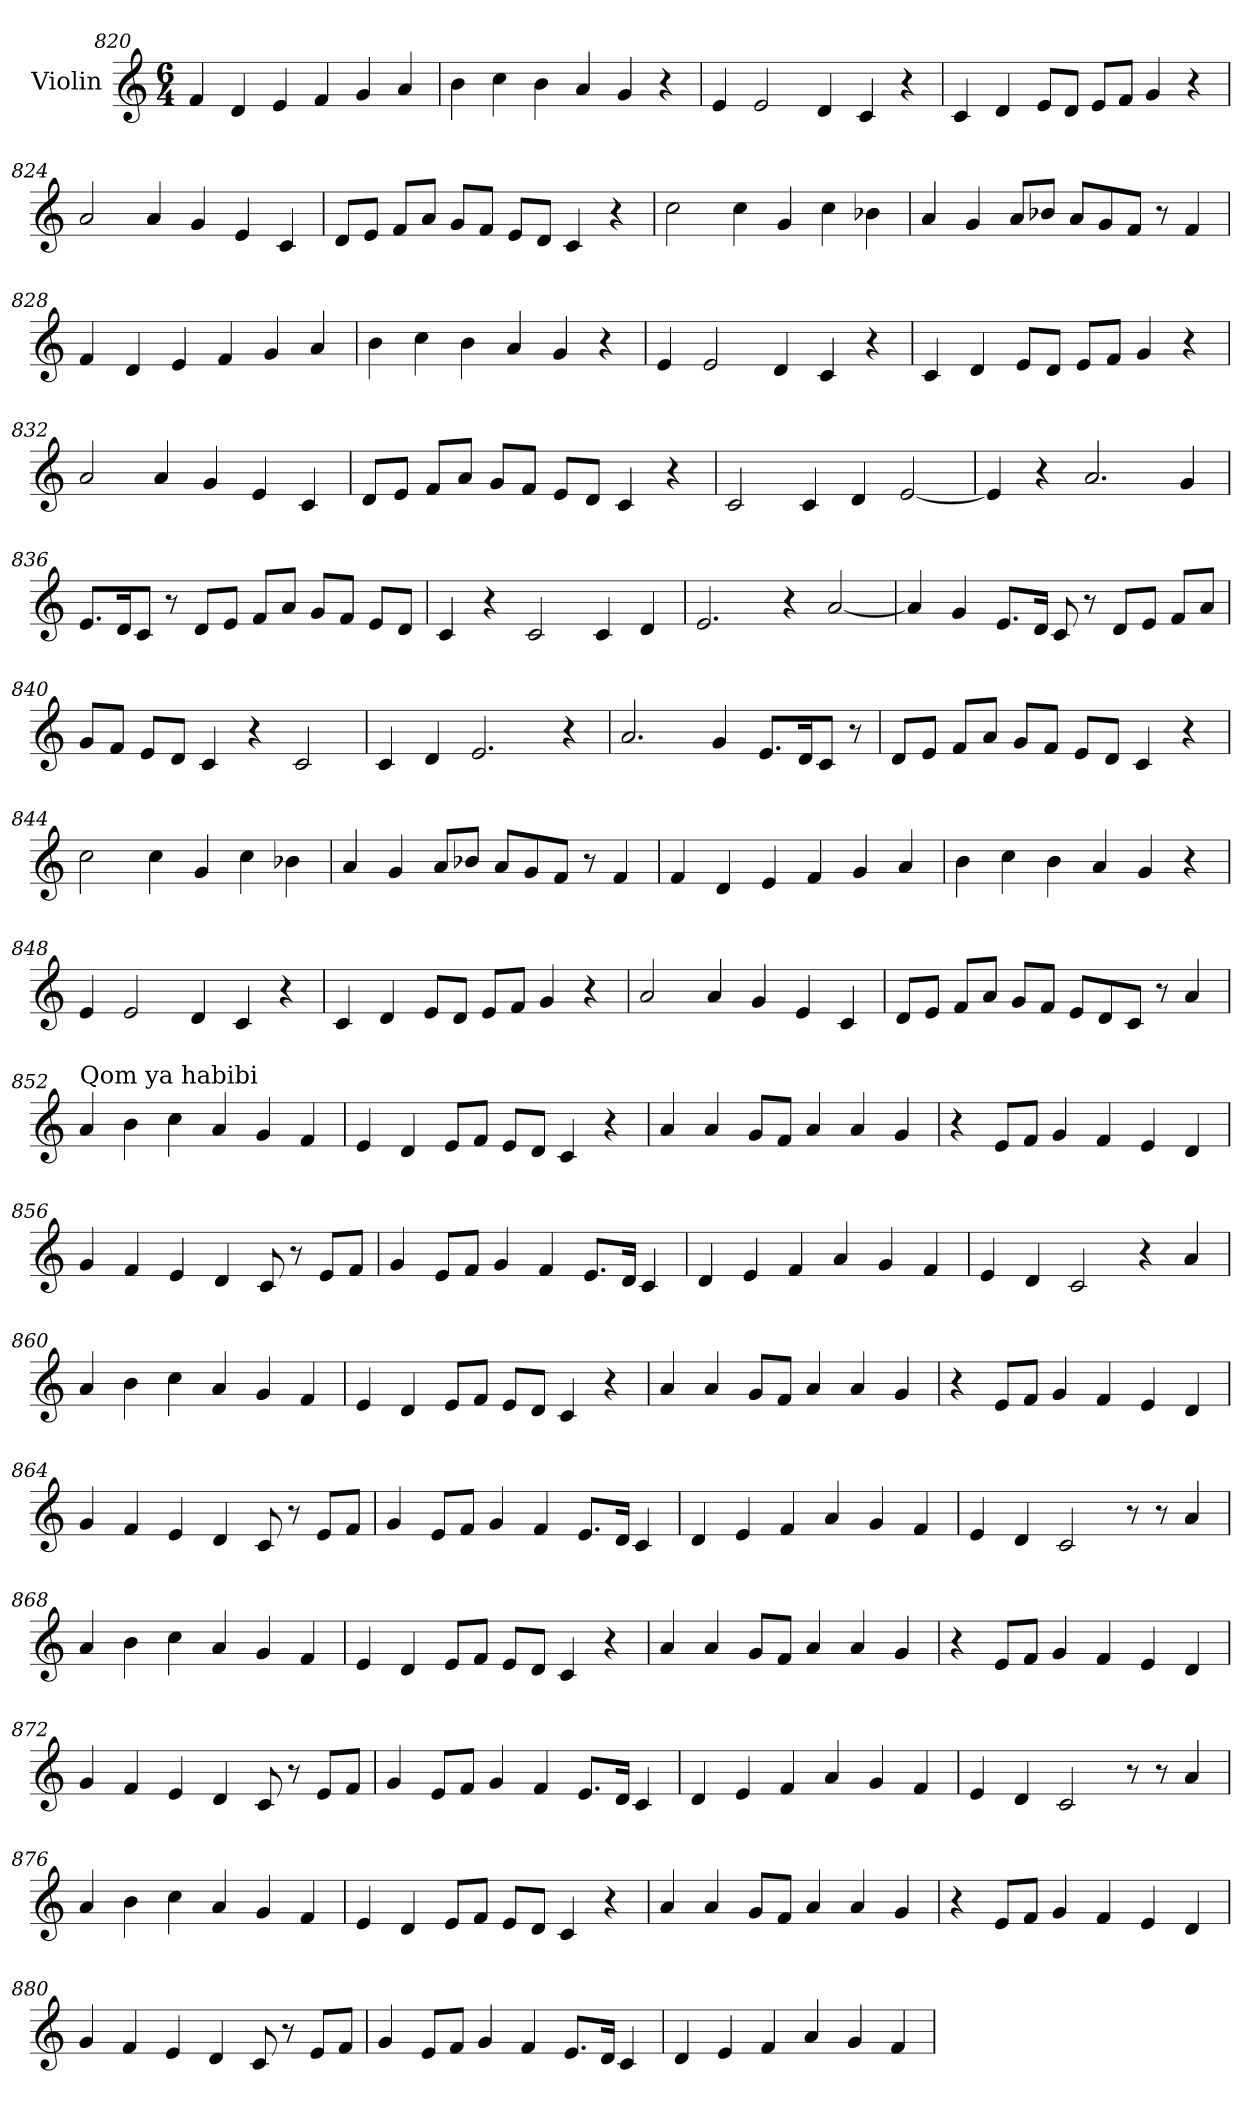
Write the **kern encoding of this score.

**kern
*part1
*staff1
*I"Violin
*clefG2
*k[]
*C:
*M6/4
=820
4f/
4d/
4e/
4f/
4g/
4a/
=821
4b\
4cc\
4b\
4a/
4g/
4r
=822
4e/
2e/
4d/
4c/
4r
!!LO:LB:g=z
=823
4c/
4d/
8e/L
8d/J
8e/L
8f/J
4g/
4r
=824
2a/
4a/
4g/
4e/
4c/
=825
8d/L
8e/J
8f/L
8a/J
8g/L
8f/J
8e/L
8d/J
4c/
4r
=826
2cc\
4cc\
4g/
4cc\
4b-X\
!!LO:LB:g=z
=827
4a/
4g/
8a/L
8b-X/J
8a/L
8g/
8f/J
8r
4f/
=828
4f/
4d/
4e/
4f/
4g/
4a/
=829
4b\
4cc\
4b\
4a/
4g/
4r
=830
4e/
2e/
4d/
4c/
4r
!!LO:LB:g=z
=831
4c/
4d/
8e/L
8d/J
8e/L
8f/J
4g/
4r
=832
2a/
4a/
4g/
4e/
4c/
=833
8d/L
8e/J
8f/L
8a/J
8g/L
8f/J
8e/L
8d/J
4c/
4r
=834
2c/
4c/
4d/
[2e/
!!LO:LB:g=z
=835
4e/]
4r
2.a/
4g/
=836
8.e/L
16d/K
8c/J
8r
8d/L
8e/J
8f/L
8a/J
8g/L
8f/J
8e/L
8d/J
=837
4c/
4r
2c/
4c/
4d/
=838
2.e/
4r
[2a/
!!LO:PB:g=z
=839
4a/]
4g/
8.e/L
16d/Jk
8c/
8r
8d/L
8e/J
8f/L
8a/J
=840
8g/L
8f/J
8e/L
8d/J
4c/
4r
2c/
=841
4c/
4d/
2.e/
4r
=842
2.a/
4g/
8.e/L
16d/K
8c/J
8r
!!LO:LB:g=z
=843
8d/L
8e/J
8f/L
8a/J
8g/L
8f/J
8e/L
8d/J
4c/
4r
=844
2cc\
4cc\
4g/
4cc\
4b-X\
=845
4a/
4g/
8a/L
8b-X/J
8a/L
8g/
8f/J
8r
4f/
!!LO:LB:g=z
=846
4f/
4d/
4e/
4f/
4g/
4a/
=847
4b\
4cc\
4b\
4a/
4g/
4r
=848
4e/
2e/
4d/
4c/
4r
=849
4c/
4d/
8e/L
8d/J
8e/L
8f/J
4g/
4r
!!LO:LB:g=z
=850
2a/
4a/
4g/
4e/
4c/
=851
8d/L
8e/J
8f/L
8a/J
8g/L
8f/J
8e/L
8d/
8c/J
8r
4a/
=852
*MM90
!LO:TX:a:t=Qom ya habibi
4a/
4b\
4cc\
4a/
4g/
4f/
!!LO:LB:g=z
=853
4e/
4d/
8e/L
8f/J
8e/L
8d/J
4c/
4r
=854
4a/
4a/
8g/L
8f/J
4a/
4a/
4g/
=855
4r
8e/L
8f/J
4g/
4f/
4e/
4d/
!!LO:LB:g=z
=856
4g/
4f/
4e/
4d/
8c/
8r
8e/L
8f/J
=857
4g/
8e/L
8f/J
4g/
4f/
8.e/L
16d/Jk
4c/
=858
4d/
4e/
4f/
4a/
4g/
4f/
=859
4e/
4d/
2c/
4r
4a/
!!LO:LB:g=z
=860
4a/
4b\
4cc\
4a/
4g/
4f/
=861
4e/
4d/
8e/L
8f/J
8e/L
8d/J
4c/
4r
=862
4a/
4a/
8g/L
8f/J
4a/
4a/
4g/
=863
4r
8e/L
8f/J
4g/
4f/
4e/
4d/
!!LO:LB:g=z
=864
4g/
4f/
4e/
4d/
8c/
8r
8e/L
8f/J
=865
4g/
8e/L
8f/J
4g/
4f/
8.e/L
16d/Jk
4c/
=866
4d/
4e/
4f/
4a/
4g/
4f/
=867
4e/
4d/
2c/
8r
8r
4a/
!!LO:PB:g=z
=868
4a/
4b\
4cc\
4a/
4g/
4f/
=869
4e/
4d/
8e/L
8f/J
8e/L
8d/J
4c/
4r
=870
4a/
4a/
8g/L
8f/J
4a/
4a/
4g/
=871
4r
8e/L
8f/J
4g/
4f/
4e/
4d/
!!LO:LB:g=z
=872
4g/
4f/
4e/
4d/
8c/
8r
8e/L
8f/J
=873
4g/
8e/L
8f/J
4g/
4f/
8.e/L
16d/Jk
4c/
=874
4d/
4e/
4f/
4a/
4g/
4f/
=875
4e/
4d/
2c/
8r
8r
4a/
!!LO:LB:g=z
=876
4a/
4b\
4cc\
4a/
4g/
4f/
=877
4e/
4d/
8e/L
8f/J
8e/L
8d/J
4c/
4r
=878
4a/
4a/
8g/L
8f/J
4a/
4a/
4g/
=879
4r
8e/L
8f/J
4g/
4f/
4e/
4d/
!!LO:LB:g=z
=880
4g/
4f/
4e/
4d/
8c/
8r
8e/L
8f/J
=881
4g/
8e/L
8f/J
4g/
4f/
8.e/L
16d/Jk
4c/
=882
4d/
4e/
4f/
4a/
4g/
4f/
=
*-
